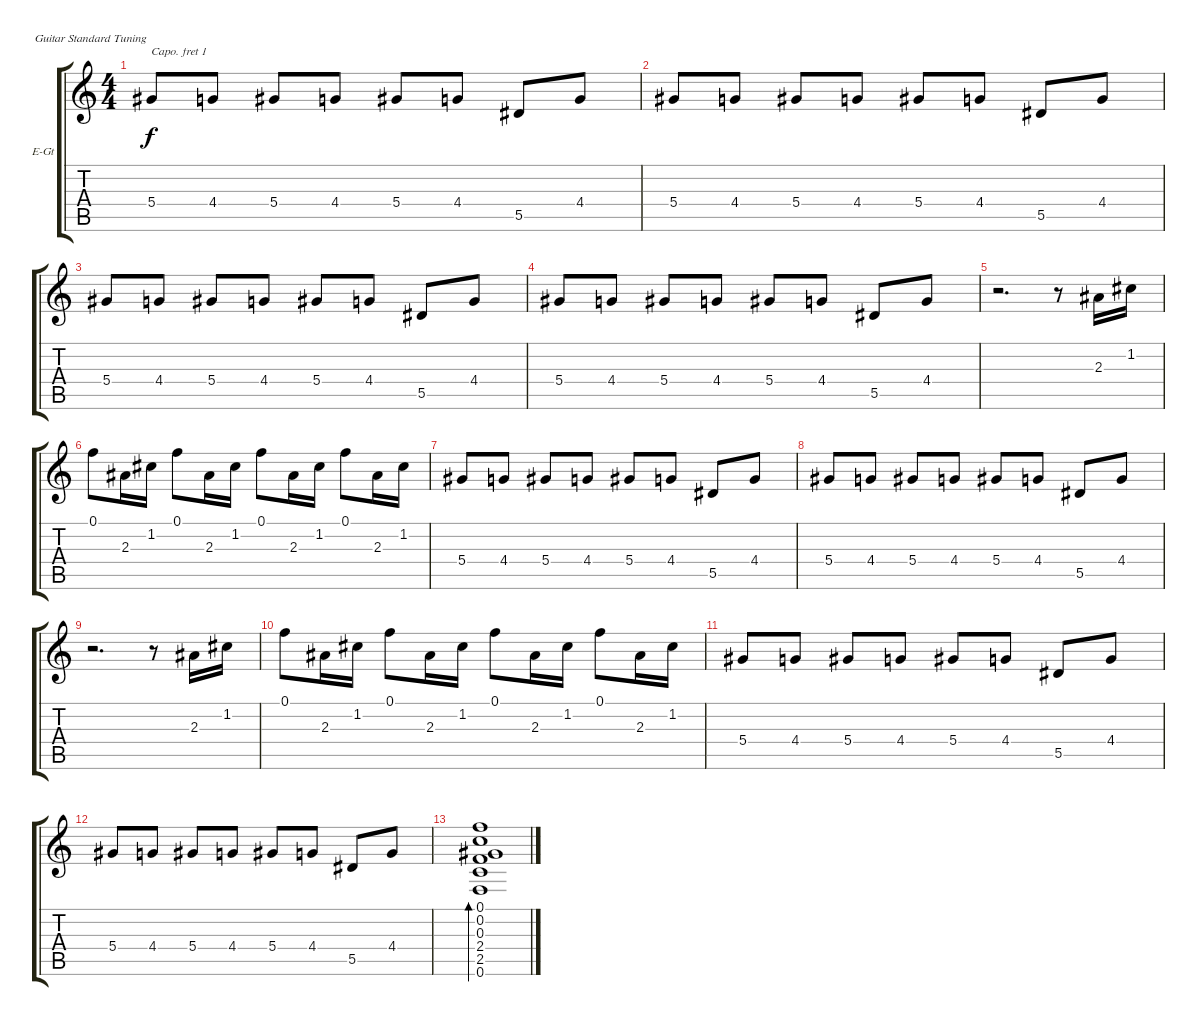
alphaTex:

\bracketExtendMode groupsimilarinstruments
\firstSystemTrackNameOrientation horizontal
\otherSystemsTrackNameOrientation horizontal
\track ("Sammy Duet" "E-Gt") {instrument electricguitarclean}
\staff {score tabs}
\capo 1
\tuning (E4 B3 G3 D3 A2 E2)
\ts (4 4)
\tempo (80 hide)
\clef g2
\ks c
5.4.8{dy f} 4.4.8 5.4.8 4.4.8 5.4.8 4.4.8 5.5.8 4.4.8 |
5.4.8 4.4.8 5.4.8 4.4.8 5.4.8 4.4.8 5.5.8 4.4.8 |
5.4.8 4.4.8 5.4.8 4.4.8 5.4.8 4.4.8 5.5.8 4.4.8 |
5.4.8 4.4.8 5.4.8 4.4.8 5.4.8 4.4.8 5.5.8 4.4.8 |
r.2{d} r.8 2.3.16 1.2.16 |
0.1.8 2.3.16 1.2.16 0.1.8 2.3.16 1.2.16 0.1.8 2.3.16 1.2.16 0.1.8 2.3.16 1.2.16 |
5.4.8 4.4.8 5.4.8 4.4.8 5.4.8 4.4.8 5.5.8 4.4.8 |
5.4.8 4.4.8 5.4.8 4.4.8 5.4.8 4.4.8 5.5.8 4.4.8 |
r.2{d} r.8 2.3.16 1.2.16 |
0.1.8 2.3.16 1.2.16 0.1.8 2.3.16 1.2.16 0.1.8 2.3.16 1.2.16 0.1.8 2.3.16 1.2.16 |
5.4.8 4.4.8 5.4.8 4.4.8 5.4.8 4.4.8 5.5.8 4.4.8 |
5.4.8 4.4.8 5.4.8 4.4.8 5.4.8 4.4.8 5.5.8 4.4.8 |
(0.1 0.2 0.3 2.4 2.5 0.6).1{bd 30}
